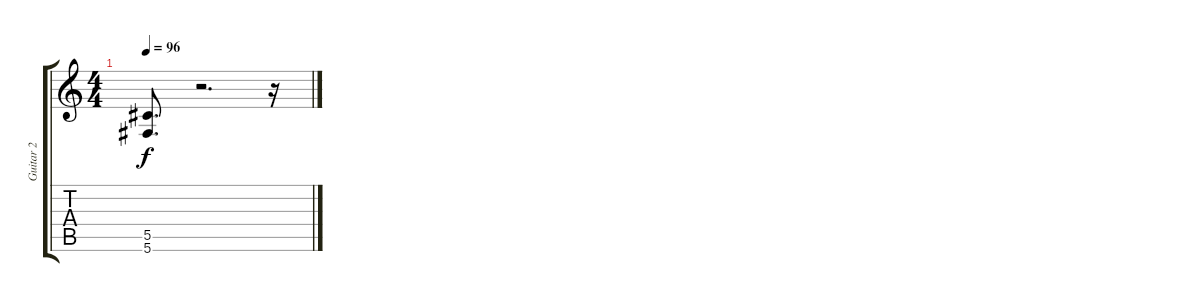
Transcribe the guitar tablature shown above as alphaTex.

\track ("Guitar 2" "Guitar 2") {instrument distortionguitar}
\staff {score tabs}
\tuning (Eb4 Bb3 Gb3 Db3 Ab2 Db2) {hide}
\ts (4 4)
\tempo 96
\clef g2
\ks c
(5.5 5.6).8{d dy f} r.2{d} r.16
